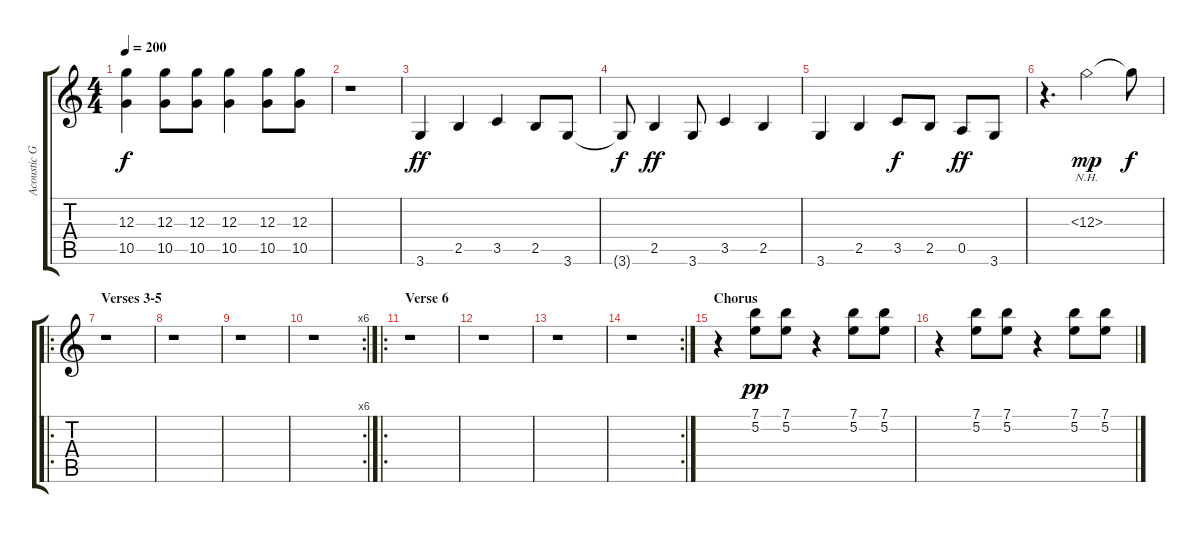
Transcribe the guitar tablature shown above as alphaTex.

\track ("Acoustic Guitar" "Acoustic G") {instrument acousticguitarsteel}
\staff {score tabs}
\tuning (E4 B3 G3 D3 A2 E2) {hide}
\ts (4 4)
\tempo 200
\clef g2
\ks c
(12.3 10.5).4{dy f} (12.3 10.5).8 (12.3 10.5).8 (12.3 10.5).4 (12.3 10.5).8 (12.3 10.5).8 |
r.1 |
3.6.4{dy ff} 2.5.4 3.5.4 2.5.8 3.6.8 |
3.6{t}.8{dy f} 2.5.4{dy ff} 3.6.8 3.5.4 2.5.4 |
3.6.4 2.5.4 3.5.8{dy f} 2.5.8 0.5.8{dy ff} 3.6.8 |
r.4{d} 12.3{nh}.2{dy mp} 12.3{t}.8{dy f} |
\ro
\section ("" "Verses 3-5")
r.1 |
r.1 |
r.1 |
\rc 6
r.1 |
\ro
\section ("" "Verse 6")
r.1 |
r.1 |
r.1 |
\rc 2
r.1 |
\section ("" "Chorus")
r.4 (7.1 5.2).8{dy pp} (7.1 5.2).8 r.4 (7.1 5.2).8 (7.1 5.2).8 |
r.4 (7.1 5.2).8 (7.1 5.2).8 r.4 (7.1 5.2).8 (7.1 5.2).8
